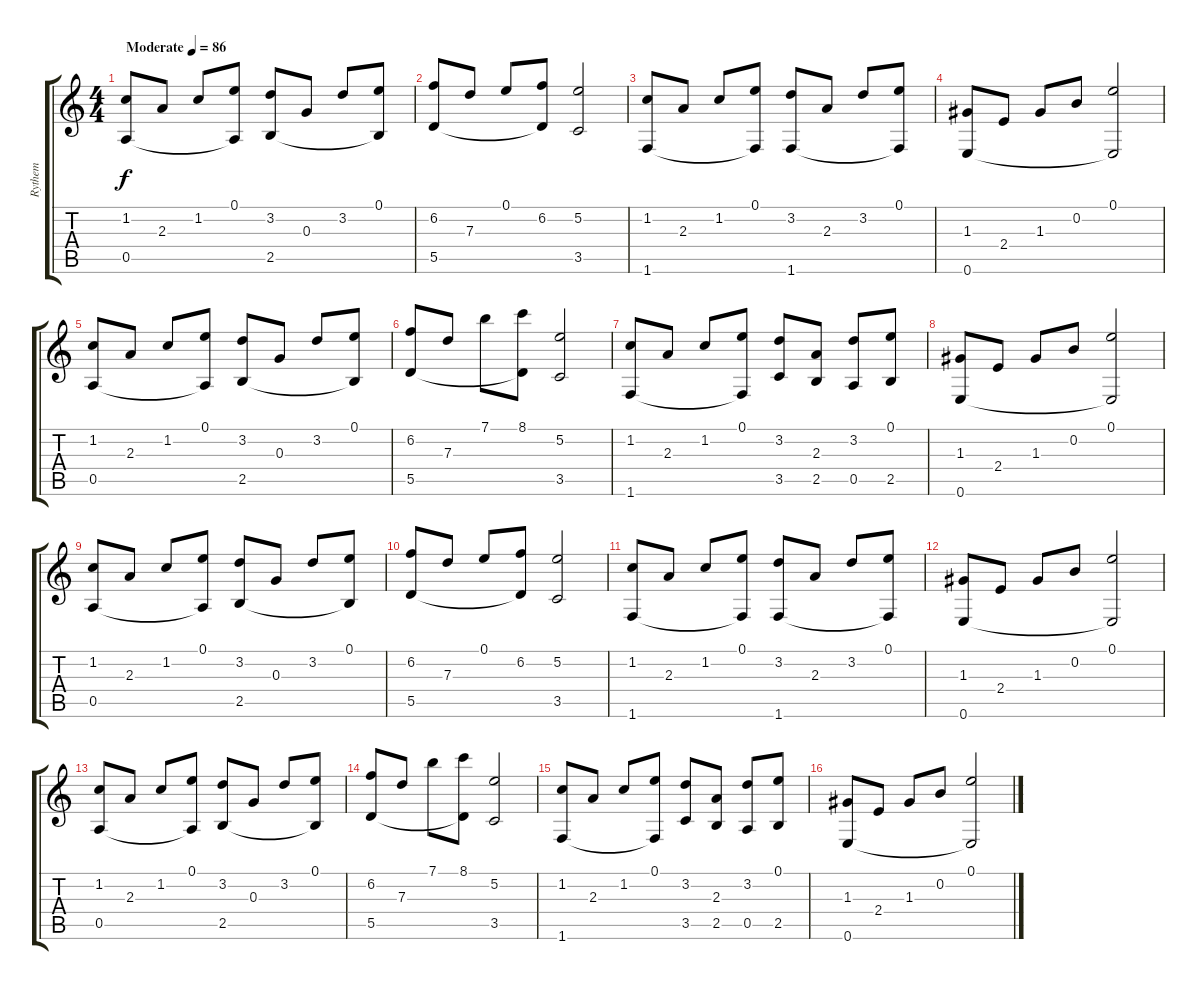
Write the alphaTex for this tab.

\track ("Rythem" "Rythem") {instrument acousticguitarsteel}
\staff {score tabs}
\tuning (E4 B3 G3 D3 A2 E2) {hide}
\ts (4 4)
\tempo (86 "Moderate")
\clef g2
\ks c
(1.2 0.5).8{dy f instrument acousticguitarsteel} 2.3.8 1.2.8 (0.1 0.5{t}).8 (3.2 2.5).8 0.3.8 3.2.8 (0.1 2.5{t}).8 |
(6.2 5.5).8 7.3.8 0.1.8 (6.2 5.5{t}).8 (5.2 3.5).2 |
(1.2 1.6).8 2.3.8 1.2.8 (0.1 1.6{t}).8 (3.2 1.6).8 2.3.8 3.2.8 (0.1 1.6{t}).8 |
(1.3 0.6).8 2.4.8 1.3.8 0.2.8 (0.1 0.6{t}).2 |
(1.2 0.5).8 2.3.8 1.2.8 (0.1 0.5{t}).8 (3.2 2.5).8 0.3.8 3.2.8 (0.1 2.5{t}).8 |
(6.2 5.5).8 7.3.8 7.1.8 (8.1 5.5{t}).8 (5.2 3.5).2 |
(1.2 1.6).8 2.3.8 1.2.8 (0.1 1.6{t}).8 (3.2 3.5).8 (2.3 2.5).8 (3.2 0.5).8 (0.1 2.5).8 |
(1.3 0.6).8 2.4.8 1.3.8 0.2.8 (0.1 0.6{t}).2 |
(1.2 0.5).8 2.3.8 1.2.8 (0.1 0.5{t}).8 (3.2 2.5).8 0.3.8 3.2.8 (0.1 2.5{t}).8 |
(6.2 5.5).8 7.3.8 0.1.8 (6.2 5.5{t}).8 (5.2 3.5).2 |
(1.2 1.6).8 2.3.8 1.2.8 (0.1 1.6{t}).8 (3.2 1.6).8 2.3.8 3.2.8 (0.1 1.6{t}).8 |
(1.3 0.6).8 2.4.8 1.3.8 0.2.8 (0.1 0.6{t}).2 |
(1.2 0.5).8 2.3.8 1.2.8 (0.1 0.5{t}).8 (3.2 2.5).8 0.3.8 3.2.8 (0.1 2.5{t}).8 |
(6.2 5.5).8 7.3.8 7.1.8 (8.1 5.5{t}).8 (5.2 3.5).2 |
(1.2 1.6).8 2.3.8 1.2.8 (0.1 1.6{t}).8 (3.2 3.5).8 (2.3 2.5).8 (3.2 0.5).8 (0.1 2.5).8 |
(1.3 0.6).8 2.4.8 1.3.8 0.2.8 (0.1 0.6{t}).2
